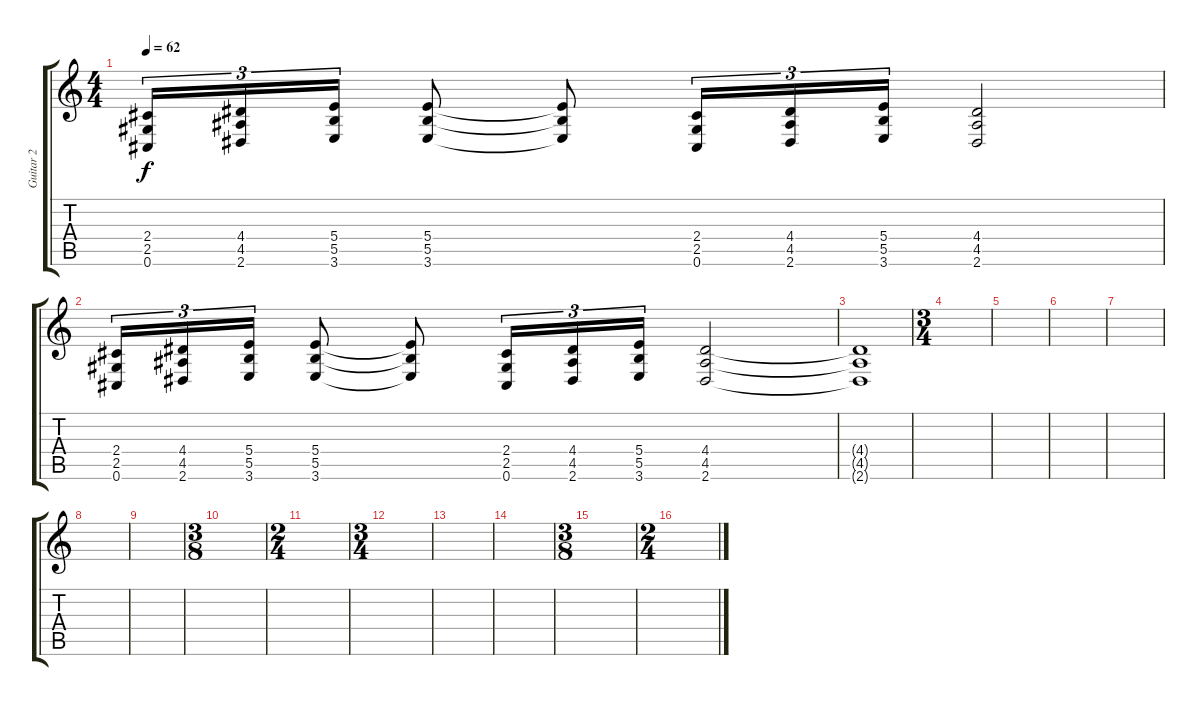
\track ("Guitar 2" "Guitar 2") {instrument distortionguitar}
\staff {score tabs}
\tuning (Db4 Ab3 E3 B2 Gb2 Db2) {hide}
\ts (4 4)
\tempo 62
\clef g2
\ks c
(2.4 2.5 0.6).16{tu (3 2) dy f} (4.4 4.5 2.6).16{tu (3 2)} (5.4 5.5 3.6).16{tu (3 2)} (5.4 5.5 3.6).8 (5.4{t} 5.5{t} 3.6{t}).8 (2.4 2.5 0.6).16{tu (3 2)} (4.4 4.5 2.6).16{tu (3 2)} (5.4 5.5 3.6).16{tu (3 2)} (4.4 4.5 2.6).2 |
(2.4 2.5 0.6).16{tu (3 2)} (4.4 4.5 2.6).16{tu (3 2)} (5.4 5.5 3.6).16{tu (3 2)} (5.4 5.5 3.6).8 (5.4{t} 5.5{t} 3.6{t}).8 (2.4 2.5 0.6).16{tu (3 2)} (4.4 4.5 2.6).16{tu (3 2)} (5.4 5.5 3.6).16{tu (3 2)} (4.4 4.5 2.6).2 |
(4.4{t} 4.5{t} 2.6{t}).1 |
\ts (3 4)
|
|
|
|
|
|
\ts (3 8)
|
\ts (2 4)
|
\ts (3 4)
|
|
|
\ts (3 8)
|
\ts (2 4)
